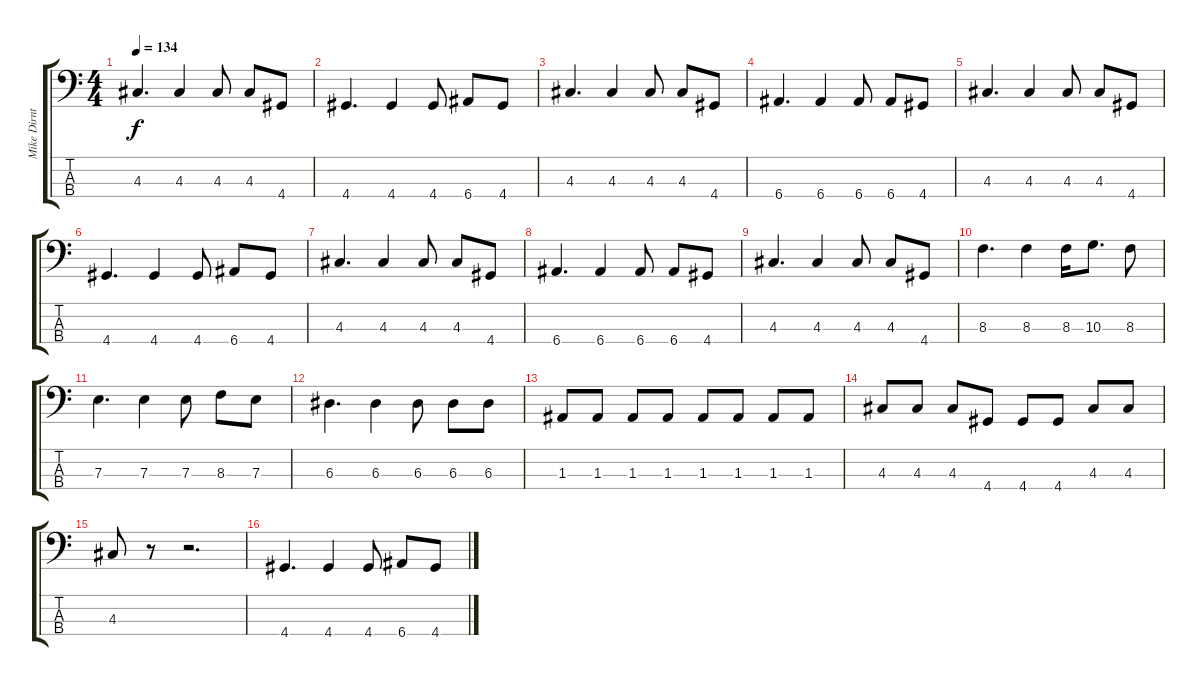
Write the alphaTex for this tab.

\track ("Mike Dirnt(Bass)" "Mike Dirnt") {instrument electricbassfinger}
\staff {score tabs}
\tuning (G2 D2 A1 E1) {hide}
\ts (4 4)
\tempo 134
\clef f4
\ks c
4.3.4{d dy f} 4.3.4 4.3.8 4.3.8 4.4.8 |
4.4.4{d} 4.4.4 4.4.8 6.4.8 4.4.8 |
4.3.4{d} 4.3.4 4.3.8 4.3.8 4.4.8 |
6.4.4{d} 6.4.4 6.4.8 6.4.8 4.4.8 |
4.3.4{d} 4.3.4 4.3.8 4.3.8 4.4.8 |
4.4.4{d} 4.4.4 4.4.8 6.4.8 4.4.8 |
4.3.4{d} 4.3.4 4.3.8 4.3.8 4.4.8 |
6.4.4{d} 6.4.4 6.4.8 6.4.8 4.4.8 |
4.3.4{d} 4.3.4 4.3.8 4.3.8 4.4.8 |
8.3.4{d} 8.3.4 8.3.16 10.3.8{d} 8.3.8 |
7.3.4{d} 7.3.4 7.3.8 8.3.8 7.3.8 |
6.3.4{d} 6.3.4 6.3.8 6.3.8 6.3.8 |
1.3.8 1.3.8 1.3.8 1.3.8 1.3.8 1.3.8 1.3.8 1.3.8 |
4.3.8 4.3.8 4.3.8 4.4.8 4.4.8 4.4.8 4.3.8 4.3.8 |
4.3.8 r.8 r.2{d} |
4.4.4{d} 4.4.4 4.4.8 6.4.8 4.4.8
